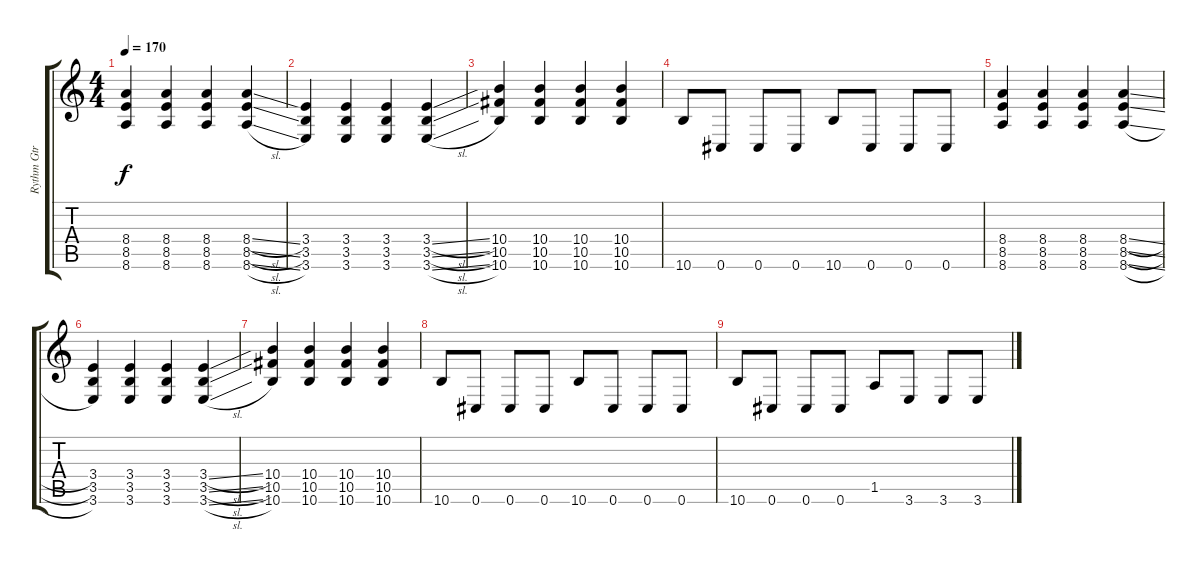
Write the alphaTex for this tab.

\track ("Rythm Gtr R" "Rythm Gtr ") {instrument distortionguitar}
\staff {score tabs}
\tuning (Eb4 Bb3 Gb3 Db3 Ab2 Db2) {hide}
\ts (4 4)
\tempo 170
\clef g2
\ks c
(8.4 8.5 8.6).4{dy f} (8.4 8.5 8.6).4 (8.4 8.5 8.6).4 (8.4{sl} 8.5{sl} 8.6{sl}).4 |
(3.4 3.5 3.6).4 (3.4 3.5 3.6).4 (3.4 3.5 3.6).4 (3.4{sl} 3.5{sl} 3.6{sl}).4 |
(10.4 10.5 10.6).4 (10.4 10.5 10.6).4 (10.4 10.5 10.6).4 (10.4 10.5 10.6).4 |
10.6.8 0.6.8 0.6.8 0.6.8 10.6.8 0.6.8 0.6.8 0.6.8 |
(8.4 8.5 8.6).4 (8.4 8.5 8.6).4 (8.4 8.5 8.6).4 (8.4{sl} 8.5{sl} 8.6{sl}).4 |
(3.4 3.5 3.6).4 (3.4 3.5 3.6).4 (3.4 3.5 3.6).4 (3.4{sl} 3.5{sl} 3.6{sl}).4 |
(10.4 10.5 10.6).4 (10.4 10.5 10.6).4 (10.4 10.5 10.6).4 (10.4 10.5 10.6).4 |
10.6.8 0.6.8 0.6.8 0.6.8 10.6.8 0.6.8 0.6.8 0.6.8 |
10.6.8 0.6.8 0.6.8 0.6.8 1.5.8 3.6.8 3.6.8 3.6.8
